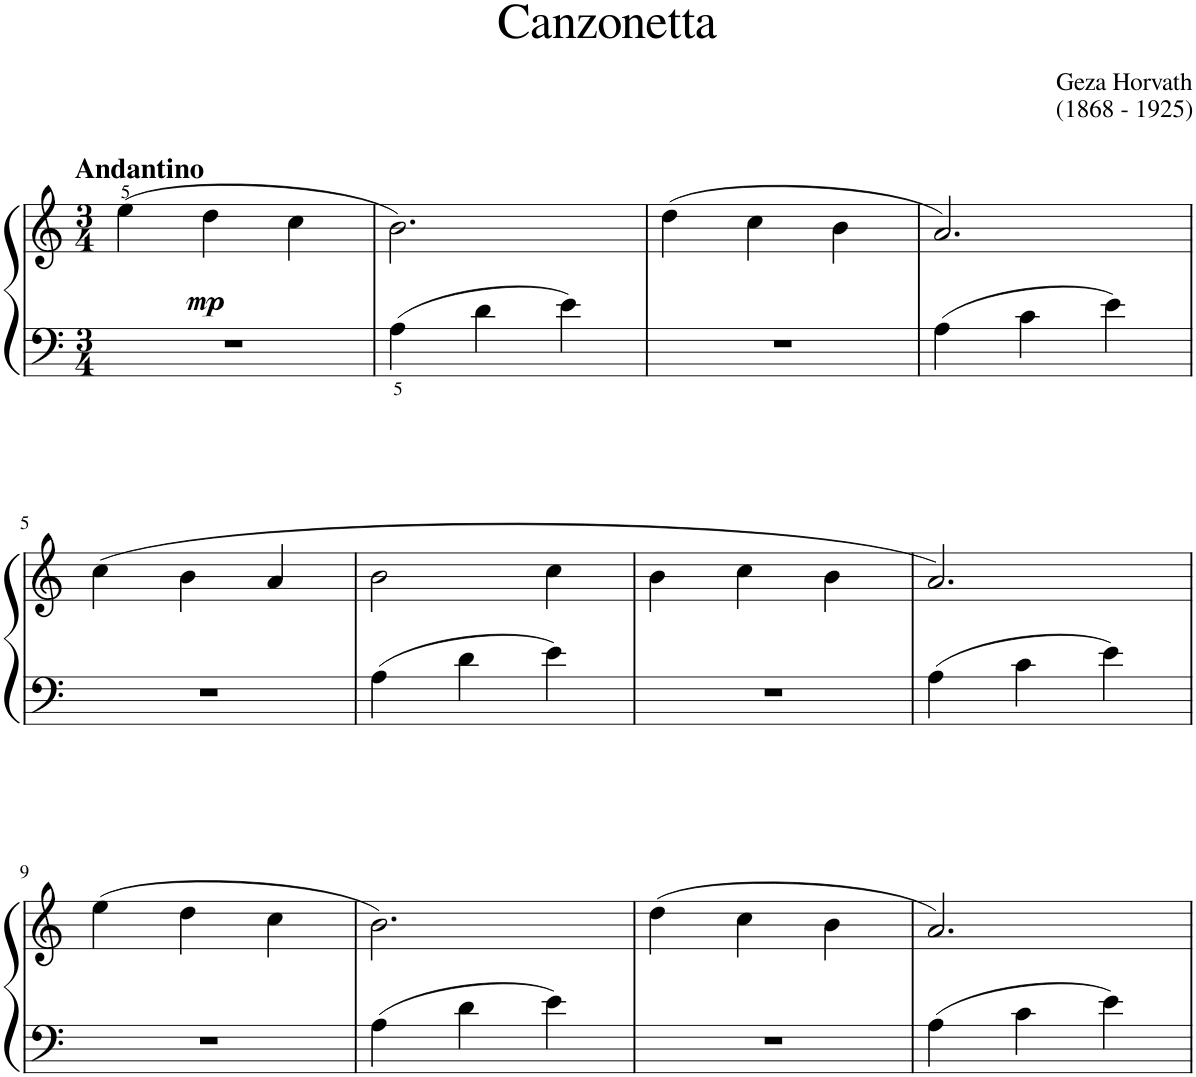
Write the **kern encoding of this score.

**kern	**kern	**dynam
*part1	*part1	*part1
*staff2	*staff1	*staff1/2
*I"Piano	*	*
*I'Pno	*	*
*clefF4	*clefG2	*
*k[]	*k[]	*
*M3/4	*M3/4	*
=1	=1	=1
!	!LO:TX:a:B:t=Andantino	!
!	!	!LO:DY:b
2.r	(4ee\	mp
.	4dd\	.
.	4cc\	.
=2	=2	=2
4A\	2.b\)	.
4d\	.	.
4e\	.	.
=3	=3	=3
2.r	(4dd\	.
.	4cc\	.
.	4b\	.
=4	=4	=4
4A\	2.a/)	.
4c\	.	.
4e\	.	.
!!LO:LB:g=z
=5	=5	=5
2.r	(4cc\	.
.	4b\	.
.	4a/	.
=6	=6	=6
4A\	2b\	.
4d\	.	.
4e\	4cc\	.
=7	=7	=7
2.r	4b\	.
.	4cc\	.
.	4b\	.
=8	=8	=8
4A\	2.a/)	.
4c\	.	.
4e\	.	.
!!LO:LB:g=z
=9	=9	=9
2.r	(4ee\	.
.	4dd\	.
.	4cc\	.
=10	=10	=10
4A\	2.b\)	.
4d\	.	.
4e\	.	.
=11	=11	=11
2.r	(4dd\	.
.	4cc\	.
.	4b\	.
=12	=12	=12
4A\	2.a/)	.
4c\	.	.
4e\	.	.
=	=	=
*-	*-	*-
